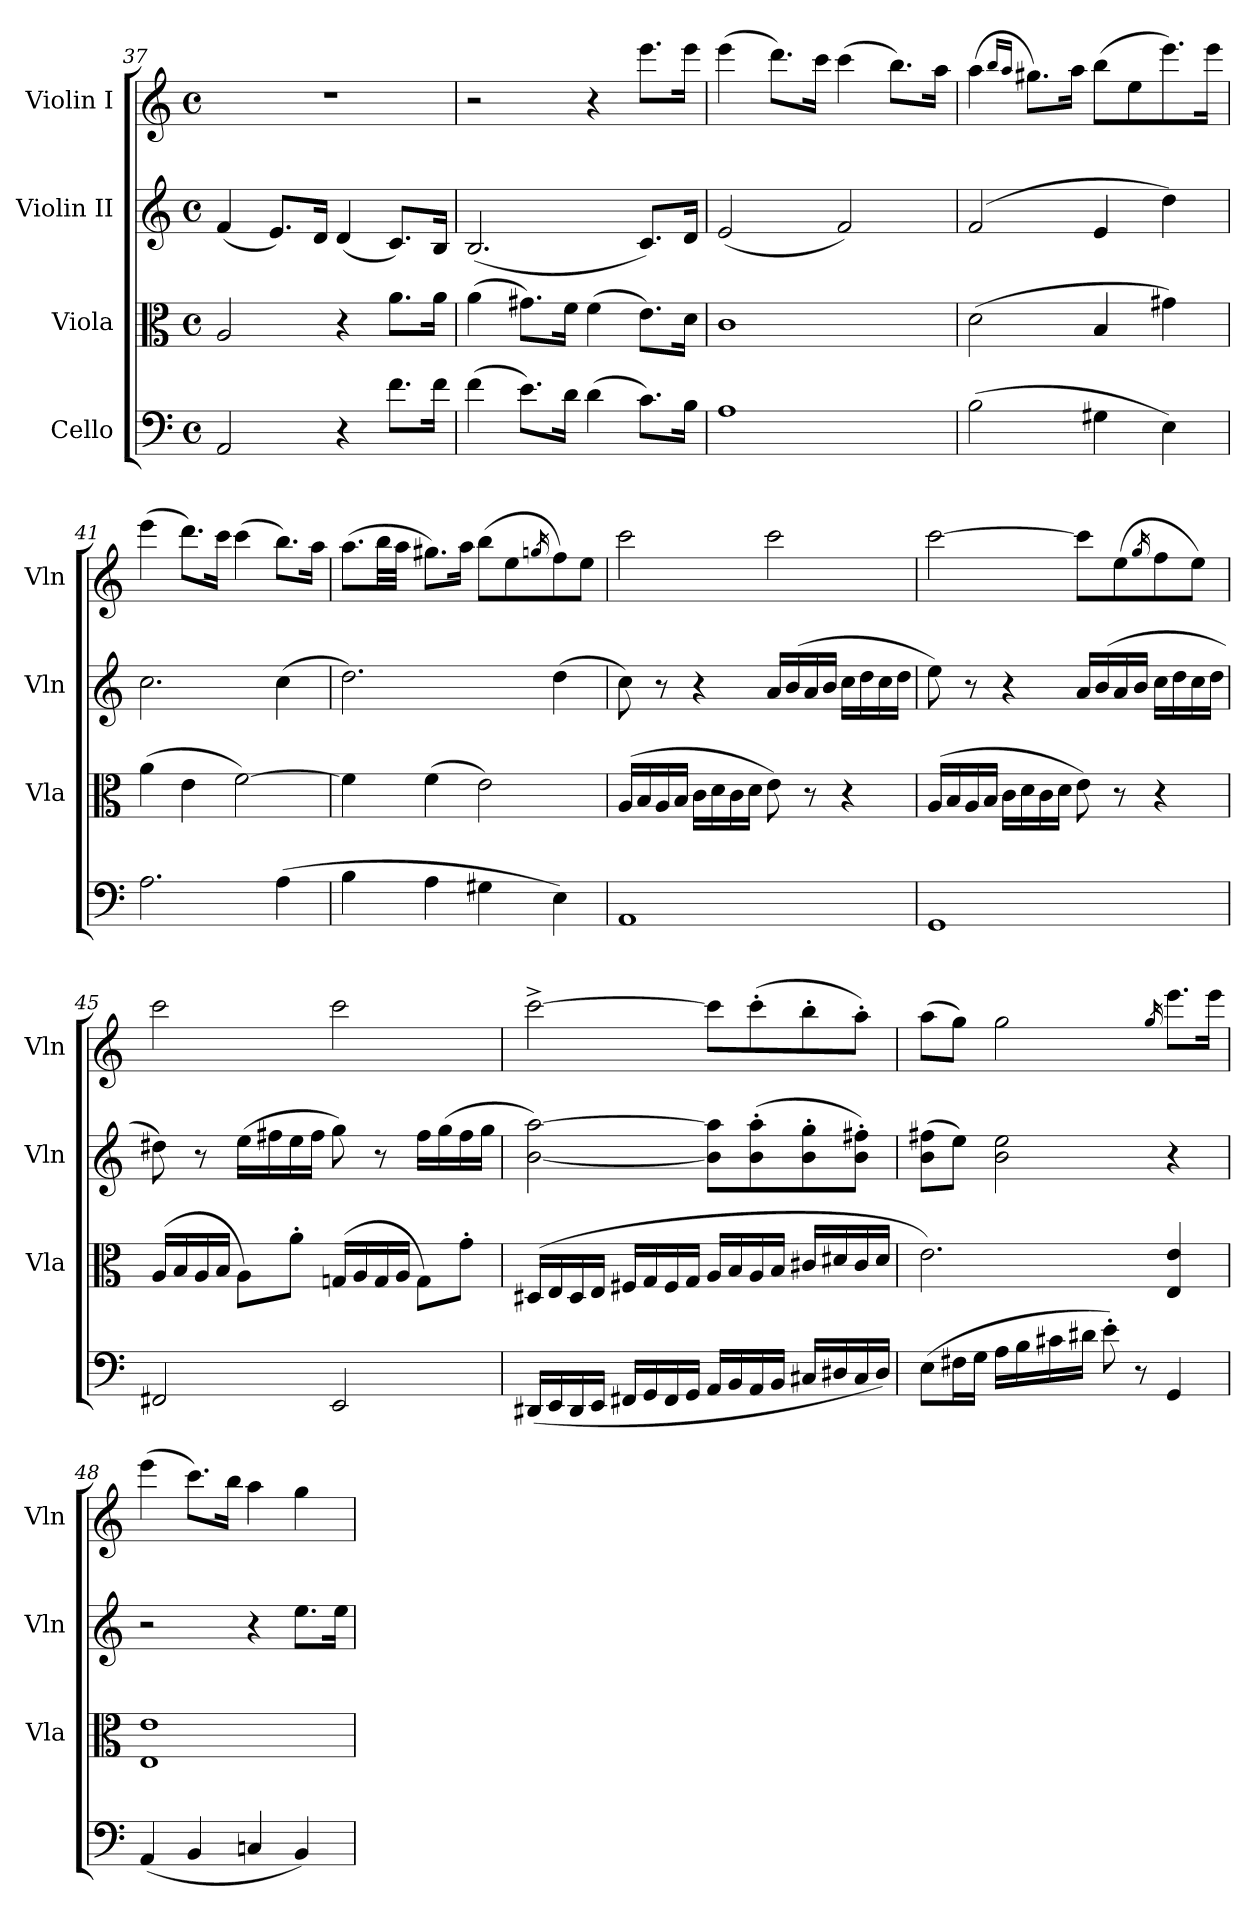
**kern	**kern	**kern	**kern
*part4	*part3	*part2	*part1
*staff4	*staff3	*staff2	*staff1
*I"Cello	*I"Viola	*I"Violin II	*I"Violin I
*	*I'Vla	*I'Vln	*I'Vln
*clefF4	*clefC3	*clefG2	*clefG2
*k[]	*k[]	*k[]	*k[]
*M4/4	*M4/4	*M4/4	*M4/4
*met(c)	*met(c)	*met(c)	*met(c)
=37	=37	=37	=37
2AA/	2A/	(<4f/	1r
.	.	8.e/L)	.
.	.	16d/Jk	.
4r	4r	(<4d/	.
8.f\L	8.a\L	8.c/L)	.
16f\Jk	16a\Jk	16B/Jk	.
=38	=38	=38	=38
(>4f\	(>4a\	(<2.B/	2r
8.e\L)	8.g#X\L)	.	.
16d\Jk	16f\Jk	.	.
(>4d\	(>4f\	.	4r
8.c\L)	8.e\L)	8.c/L)	8.eee\L
16B\Jk	16d\Jk	16d/Jk	16eee\Jk
!!LO:LB:g=z
=39	=39	=39	=39
1A	1c	(<2e/	(>4eee\
.	.	.	8.ddd\L)
.	.	.	16ccc\Jk
.	.	2f/)	(>4ccc\
.	.	.	8.bb\L)
.	.	.	16aa\Jk
=40	=40	=40	=40
(>2B\	(>2d\	(>2f/	(>4aa\
.	.	.	16qbb/LL
.	.	.	16qaa/JJ
.	.	.	8.gg#X\L)
.	.	.	16aa\Jk
4G#X\	4B/	4e/	(>8bb\L
.	.	.	8ee\
4E\)	4g#X\)	4dd\)	8.eee\)
.	.	.	16eee\Jk
=41	=41	=41	=41
2.A\	(>4a\	2.cc\	(>4eee\
.	4e\	.	8.ddd\L)
.	.	.	16ccc\Jk
.	[2f\)	.	(>4ccc\
(>4A\	.	(>4cc\	8.bb\L)
.	.	.	16aa\Jk
=42	=42	=42	=42
4B\	4f\]	2.dd\)	(>8.aa\L
.	.	.	32bb\LL
.	.	.	32aa\JJJ
4A\	(>4f\	.	8.gg#X\L)
.	.	.	16aa\Jk
4G#X\	2e\)	.	(>8bb\L
.	.	.	8ee\
.	.	.	16qggn/
4E\)	.	(>4dd\	8ff\)
.	.	.	8ee\J
=43	=43	=43	=43
1AA	(>16A/LL	8cc\)	2ccc\
.	16B/	.	.
.	16A/	8r	.
.	16B/JJ	.	.
.	16c\LL	4r	.
.	16d\	.	.
.	16c\	.	.
.	16d\JJ	.	.
.	8e\)	16a/LL	2ccc\
.	.	(>16b/	.
.	8r	16a/	.
.	.	16b/JJ	.
.	4r	16cc\LL	.
.	.	16dd\	.
.	.	16cc\	.
.	.	16dd\JJ	.
=44	=44	=44	=44
1GG	(>16A/LL	8ee\)	[2ccc\
.	16B/	.	.
.	16A/	8r	.
.	16B/JJ	.	.
.	16c\LL	4r	.
.	16d\	.	.
.	16c\	.	.
.	16d\JJ	.	.
.	8e\)	16a/LL	8ccc\L]
.	.	(>16b/	.
.	8r	16a/	(>8ee\
.	.	16b/JJ	.
.	.	.	16qgg/
.	4r	16cc\LL	8ff\
.	.	16dd\	.
.	.	16cc\	8ee\J)
.	.	16dd\JJ	.
!!LO:PB:g=z
=45	=45	=45	=45
2FF#X/	(>16A/LL	8dd#X\)	2ccc\
.	16B/	.	.
.	16A/	8r	.
.	16B/JJ	.	.
.	8A\L)	(>16ee\LL	.
.	.	16ff#X\	.
.	8a'\J	16ee\	.
.	.	16ff#\JJ	.
2EE/	(>16Gn/LL	8gg\)	2ccc\
.	16A/	.	.
.	16G/	8r	.
.	16A/JJ	.	.
.	8G\L)	16ff#\LL	.
.	.	(>16gg\	.
.	8g'\J	16ff#\	.
.	.	16gg\JJ	.
=46	=46	=46	=46
(<16DD#X/LL	(<16D#X/LL	[2b\ [2aa\)	[2ccc^\
16EE/	16E/	.	.
16DD#/	16D#/	.	.
16EE/JJ	16E/JJ	.	.
16FF#X/LL	16F#X/LL	.	.
16GG/	16G/	.	.
16FF#/	16F#/	.	.
16GG/JJ	16G/JJ	.	.
16AA/LL	16A/LL	8b\] 8aa\]L	8ccc\L]
16BB/	16B/	.	.
16AA/	16A/	(>8b\' 8aa\'	(>8ccc'\
16BB/JJ	16B/JJ	.	.
16C#X/LL	16c#X/LL	8b\' 8gg\'	8bb'\
16D#X/	16d#X/	.	.
16C#/	16c#/	8b\' 8ff#X\'J)	8aa'\J)
16D#/JJ)	16d#/JJ	.	.
=47	=47	=47	=47
(>8E\L	2.e\)	(>8b\ 8ff#X\L	(>8aa\L
16F#X\L	.	8ee\J)	8gg\J)
16G\JJ	.	.	.
16A\LL	.	2b\ 2ee\	2gg\
16B\	.	.	.
16c#X\	.	.	.
16d#X\JJ	.	.	.
8e'\)	.	.	.
8r	.	.	.
.	.	.	16qgg/
4GG/	4E/ 4e/	4r	8.eee\L
.	.	.	16eee\Jk
=48	=48	=48	=48
(<4AA/	1E 1e	2r	(>4eee\
4BB/	.	.	8.ccc\L)
.	.	.	16bb\Jk
4Cn/	.	4r	4aa\
4BB/)	.	8.ee\L	4gg\
.	.	16ee\Jk	.
=	=	=	=
*-	*-	*-	*-
